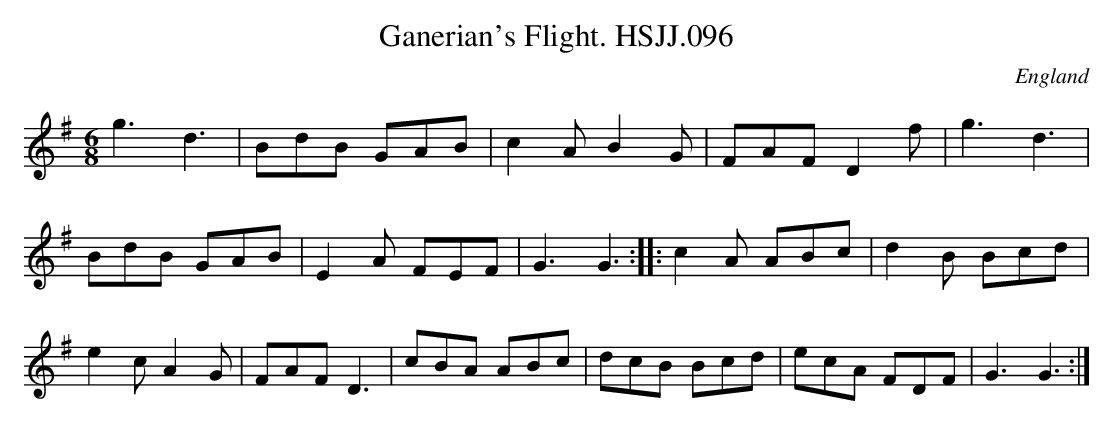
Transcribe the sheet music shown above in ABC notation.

X:1
T:Ganerian's Flight. HSJJ.096
M:6/8
L:1/8
O:England
K:G
g3d3|BdB GAB|c2A B2G|FAFD2f|g3d3|!BdB GAB|E2A FEF|G3G3:|
|:c2A ABc|d2B Bcd|!e2cA2G|FAFD3|cBA ABc|dcB Bcd|ecA FDF|G3G3:|]
